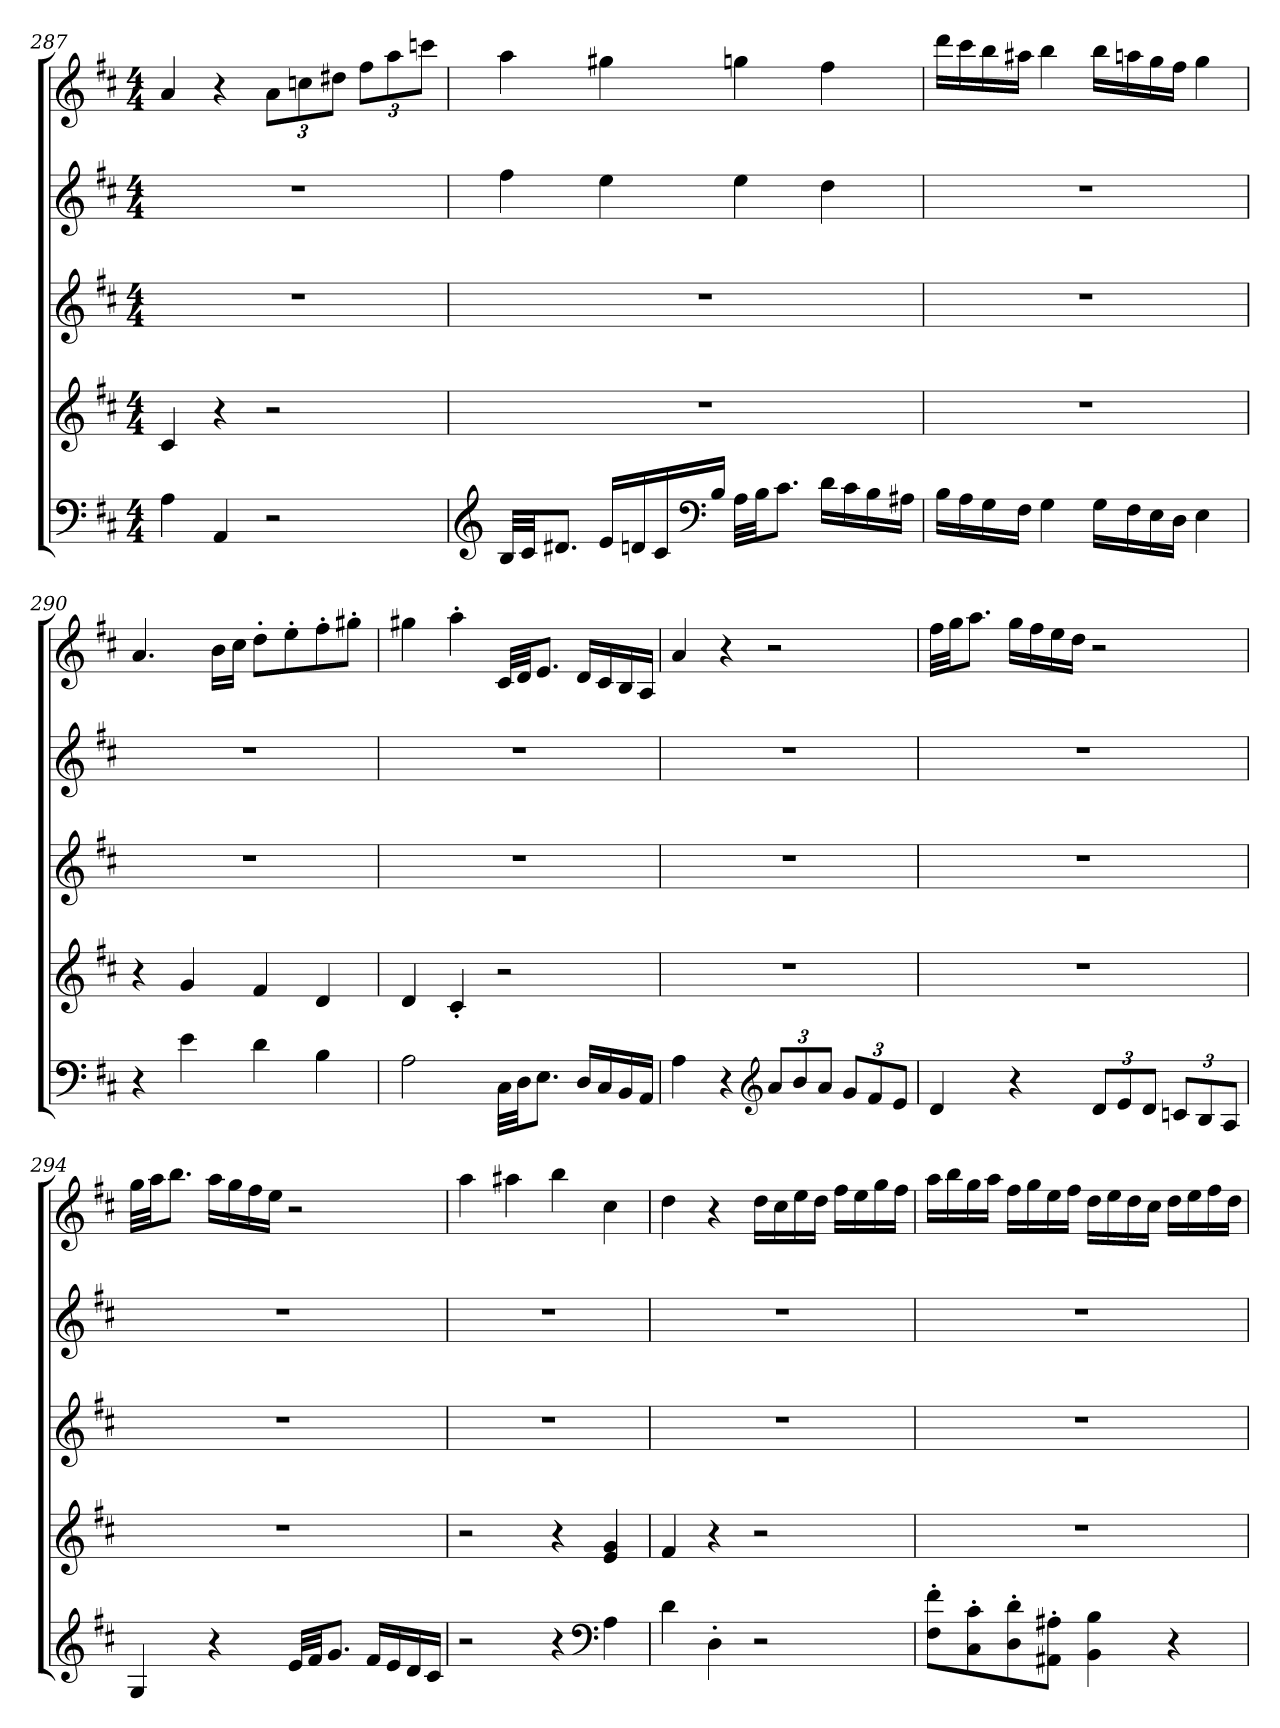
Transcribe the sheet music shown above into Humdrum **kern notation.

**kern	**kern	**kern	**kern	**kern
*part5	*part4	*part3	*part2	*part1
*staff5	*staff4	*staff3	*staff2	*staff1
*clefF4	*clefG2	*clefG2	*clefG2	*clefG2
*k[f#c#]	*k[f#c#]	*k[f#c#]	*k[f#c#]	*k[f#c#]
*M4/4	*M4/4	*M4/4	*M4/4	*M4/4
=287	=287	=287	=287	=287
4A\	4c#/	1r	1r	4a/
*	*	*	*	*MM100
4AA/	4r	.	.	4r
*	*	*	*	*Xbrackettup
*	*	*	*	*MM107
2r	2r	.	.	12a\L
.	.	.	.	12ccn\
.	.	.	.	12dd#X\J
.	.	.	.	12ff#\L
.	.	.	.	12aa\
.	.	.	.	12cccn\J
!!LO:LB:g=z
=288	=288	=288	=288	=288
*clefG2	*	*	*	*
*	*	*	*	*MM107
32B/LLL	1r	1r	4ff#\	4aa\
32c#/JJ	.	.	.	.
8.d#X/J	.	.	.	.
16e/LL	.	.	4ee\	4gg#X\
16dn/	.	.	.	.
16c#/	.	.	.	.
*clefF4	*	*	*	*
16B/JJ	.	.	.	.
32A\LLL	.	.	4ee\	4ggn\
32B\JJ	.	.	.	.
8.c#\J	.	.	.	.
16d\LL	.	.	4dd\	4ff#\
16c#\	.	.	.	.
16B\	.	.	.	.
16A#X\JJ	.	.	.	.
=289	=289	=289	=289	=289
*	*	*	*	*MM107
16B\LL	1r	1r	1r	16ddd\LL
16A\	.	.	.	16ccc#\
16G\	.	.	.	16bb\
16F#\JJ	.	.	.	16aa#X\JJ
4G\	.	.	.	4bb\
16G\LL	.	.	.	16bb\LL
16F#\	.	.	.	16aan\
16E\	.	.	.	16gg\
16D\JJ	.	.	.	16ff#\JJ
4E\	.	.	.	4gg\
=290	=290	=290	=290	=290
*	*	*	*	*MM107
4r	4r	1r	1r	4.a/
4e\	4g/	.	.	.
.	.	.	.	16b\LL
.	.	.	.	16cc#\JJ
4d\	4f#/	.	.	8dd'\L
.	.	.	.	8ee'\
4B\	4d/	.	.	8ff#'\
.	.	.	.	8gg#X'\J
!!LO:PB:g=z
=291	=291	=291	=291	=291
*	*	*	*	*MM107
2A\	4d/	1r	1r	4gg#X\
.	4c#'/	.	.	4aa'\
32C#\LLL	2r	.	.	32c#/LLL
32D\JJ	.	.	.	32d/JJ
8.E\J	.	.	.	8.e/J
16D/LL	.	.	.	16d/LL
16C#/	.	.	.	16c#/
16BB/	.	.	.	16B/
16AA/JJ	.	.	.	16A/JJ
=292	=292	=292	=292	=292
4A\	1r	1r	1r	4a/
*	*	*	*	*MM96
4r	.	.	.	4r
*clefG2	*	*	*	*
*Xbrackettup	*	*	*	*
*	*	*	*	*MM107
12a/L	.	.	.	2r
12b/	.	.	.	.
12a/J	.	.	.	.
12g/L	.	.	.	.
12f#/	.	.	.	.
12e/J	.	.	.	.
=293	=293	=293	=293	=293
*	*	*	*	*MM107
4d/	1r	1r	1r	32ff#\LLL
.	.	.	.	32gg\JJ
.	.	.	.	8.aa\J
4r	.	.	.	16gg\LL
.	.	.	.	16ff#\
.	.	.	.	16ee\
.	.	.	.	16dd\JJ
12d/L	.	.	.	2r
12e/	.	.	.	.
12d/J	.	.	.	.
12cn/L	.	.	.	.
12B/	.	.	.	.
12A/J	.	.	.	.
!!LO:LB:g=z
=294	=294	=294	=294	=294
*	*	*	*	*MM107
4G/	1r	1r	1r	32gg\LLL
.	.	.	.	32aa\JJ
.	.	.	.	8.bb\J
4r	.	.	.	16aa\LL
.	.	.	.	16gg\
.	.	.	.	16ff#\
.	.	.	.	16ee\JJ
32e/LLL	.	.	.	2r
32f#/JJ	.	.	.	.
8.g/J	.	.	.	.
16f#/LL	.	.	.	.
16e/	.	.	.	.
16d/	.	.	.	.
16c#/JJ	.	.	.	.
=295	=295	=295	=295	=295
*	*	*	*	*MM107
2r	2r	1r	1r	4aa\
.	.	.	.	4aa#X\
4r	4r	.	.	4bb\
*clefF4	*	*	*	*
4A\	4e/ 4g/	.	.	4cc#\
=296	=296	=296	=296	=296
*	*	*	*	*MM103
4d\	4f#/	1r	1r	4dd\
4D'\	4r	.	.	4r
*	*	*	*	*MM118
2r	2r	.	.	16dd\LL
.	.	.	.	16cc#\
.	.	.	.	16ee\
.	.	.	.	16dd\JJ
.	.	.	.	16ff#\LL
.	.	.	.	16ee\
.	.	.	.	16gg\
.	.	.	.	16ff#\JJ
!!LO:PB:g=z
=297	=297	=297	=297	=297
*	*	*	*	*MM118
8F#\' 8f#\'L	1r	1r	1r	16aa\LL
.	.	.	.	16bb\
8C#\' 8c#\'	.	.	.	16gg\
.	.	.	.	16aa\JJ
8D\' 8d\'	.	.	.	16ff#\LL
.	.	.	.	16gg\
8AA#X\' 8A#X\'J	.	.	.	16ee\
.	.	.	.	16ff#\JJ
4BB\ 4B\	.	.	.	16dd\LL
.	.	.	.	16ee\
.	.	.	.	16dd\
.	.	.	.	16cc#\JJ
4r	.	.	.	16dd\LL
.	.	.	.	16ee\
.	.	.	.	16ff#\
.	.	.	.	16dd\JJ
=	=	=	=	=
*-	*-	*-	*-	*-
